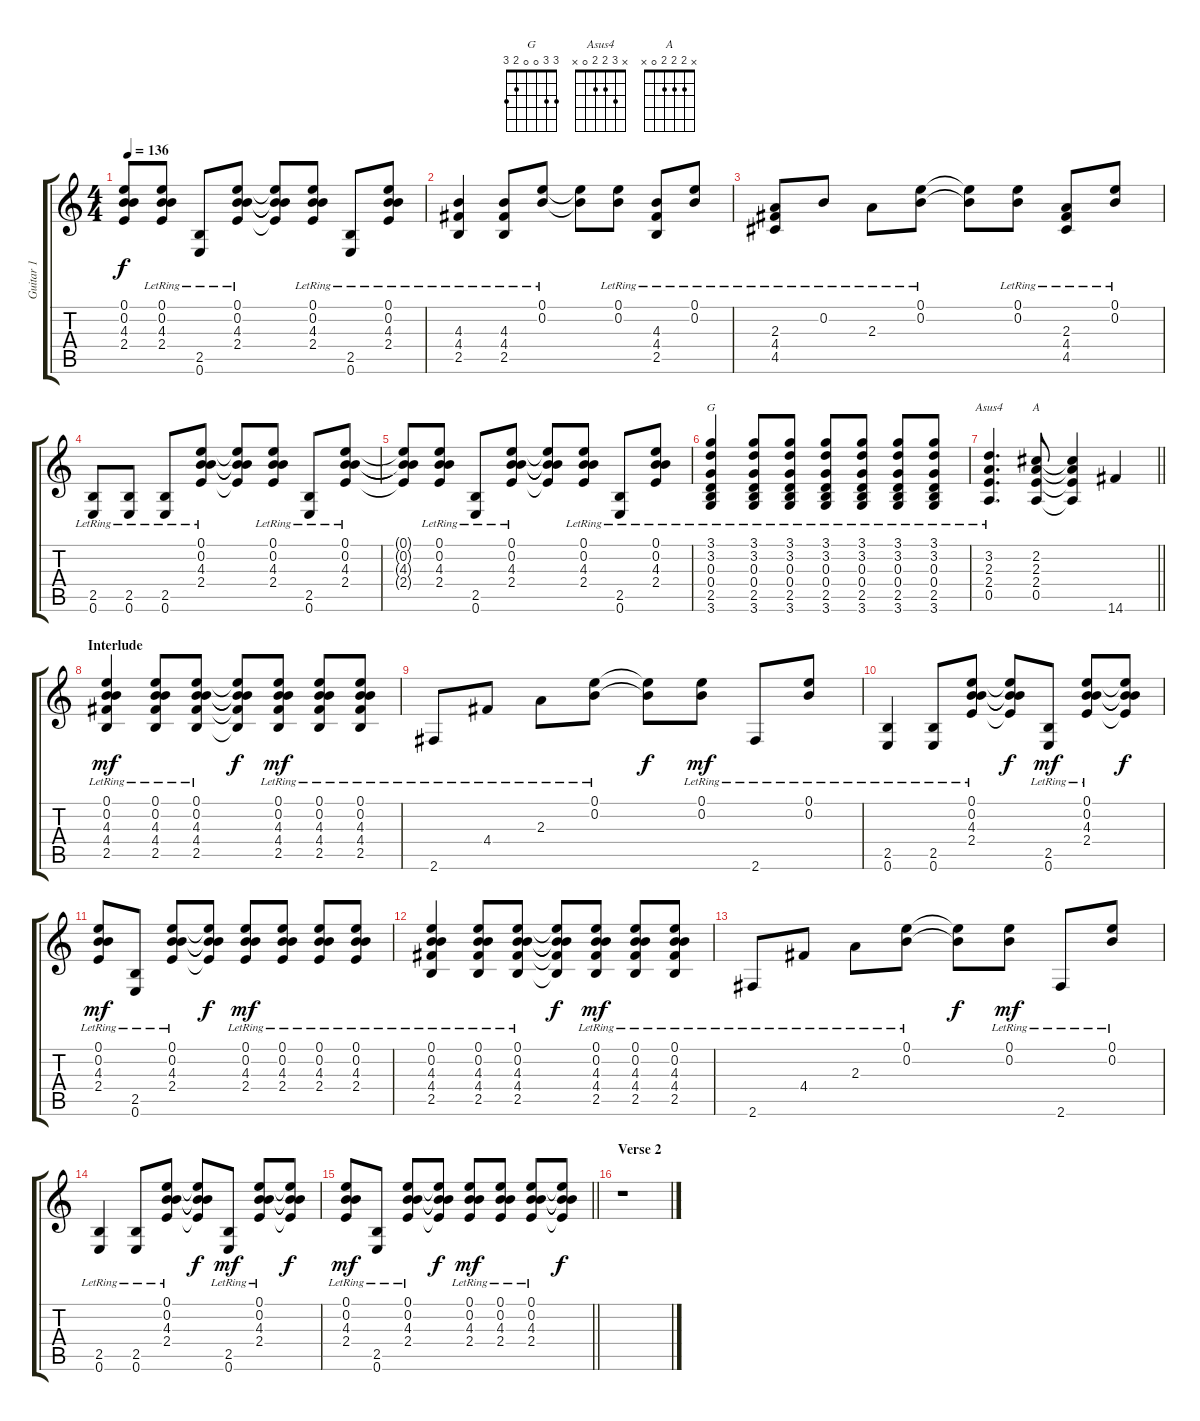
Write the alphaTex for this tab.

\track ("Guitar 1" "Guitar 1") {instrument overdrivenguitar}
\staff {score tabs}
\tuning (E4 B3 G3 D3 A2 E2) {hide}
\chord ("G" 3 3 0 0 2 3)
\chord ("Asus4" x 3 2 2 0 x)
\chord ("A" x 2 2 2 0 x)
\ts (4 4)
\tempo 136
\clef g2
\ks c
(0.1{t} 0.2{t} 4.3{t} 2.4{t}).8{dy f} (0.1{lr} 0.2{lr} 4.3{lr} 2.4{lr}).8 (2.5{lr} 0.6{lr}).8 (0.1{lr} 0.2{lr} 4.3{lr} 2.4{lr}).8 (0.1{t} 0.2{t} 4.3{t} 2.4{t}).8 (0.1{lr} 0.2{lr} 4.3{lr} 2.4{lr}).8 (2.5{lr} 0.6{lr}).8 (0.1{lr} 0.2{lr} 4.3{lr} 2.4{lr}).8 |
(4.3{lr} 4.4{lr} 2.5{lr}).4 (4.3{lr} 4.4{lr} 2.5{lr}).8 (0.1{lr} 0.2{lr}).8 (0.1{t} 0.2{t}).8 (0.1{lr} 0.2{lr}).8 (4.3{lr} 4.4{lr} 2.5{lr}).8 (0.1{lr} 0.2{lr}).8 |
(2.3{lr} 4.4{lr} 4.5{lr}).8 0.2{lr}.8 2.3{lr}.8 (0.1{lr} 0.2{lr}).8 (0.1{t} 0.2{t}).8 (0.1{lr} 0.2{lr}).8 (2.3{lr} 4.4{lr} 4.5{lr}).8 (0.1{lr} 0.2{lr}).8 |
(2.5{lr} 0.6{lr}).8 (2.5{lr} 0.6{lr}).8 (2.5{lr} 0.6{lr}).8 (0.1{lr} 0.2{lr} 4.3{lr} 2.4{lr}).8 (0.1{t} 0.2{t} 4.3{t} 2.4{t}).8 (0.1{lr} 0.2{lr} 4.3{lr} 2.4{lr}).8 (2.5{lr} 0.6{lr}).8 (0.1{lr} 0.2{lr} 4.3{lr} 2.4{lr}).8 |
(0.1{t} 0.2{t} 4.3{t} 2.4{t}).8 (0.1{lr} 0.2{lr} 4.3{lr} 2.4{lr}).8 (2.5{lr} 0.6{lr}).8 (0.1{lr} 0.2{lr} 4.3{lr} 2.4{lr}).8 (0.1{t} 0.2{t} 4.3{t} 2.4{t}).8 (0.1{lr} 0.2{lr} 4.3{lr} 2.4{lr}).8 (2.5{lr} 0.6{lr}).8 (0.1{lr} 0.2{lr} 4.3{lr} 2.4{lr}).8 |
(3.1{lr} 3.2{lr} 0.3{lr} 0.4{lr} 2.5{lr} 3.6{lr}).4{ch "G"} (3.1{lr} 3.2{lr} 0.3{lr} 0.4{lr} 2.5{lr} 3.6{lr}).8 (3.1{lr} 3.2{lr} 0.3{lr} 0.4{lr} 2.5{lr} 3.6{lr}).8 (3.1{lr} 3.2{lr} 0.3{lr} 0.4{lr} 2.5{lr} 3.6{lr}).8 (3.1{lr} 3.2{lr} 0.3{lr} 0.4{lr} 2.5{lr} 3.6{lr}).8 (3.1{lr} 3.2{lr} 0.3{lr} 0.4{lr} 2.5{lr} 3.6{lr}).8 (3.1{lr} 3.2{lr} 0.3{lr} 0.4{lr} 2.5{lr} 3.6{lr}).8 |
\barLineRight lightlight
(3.2{lr} 2.3{lr} 2.4{lr} 0.5{lr}).4{d ch "Asus4"} (2.2 2.3 2.4 0.5).8{ch "A"} (2.2{t} 2.3{t} 2.4{t} 0.5{t}).4 14.6.4 |
\section ("" "Interlude")
(0.1 0.2{lr} 4.3{lr} 4.4{lr} 2.5{lr}).4{dy mf} (0.1 0.2{lr} 4.3{lr} 4.4{lr} 2.5{lr}).8 (0.1 0.2{lr} 4.3{lr} 4.4{lr} 2.5{lr}).8 (0.1{t} 0.2{t} 4.3{t} 4.4{t} 2.5{t}).8{dy f} (0.1{lr} 0.2{lr} 4.3{lr} 4.4{lr} 2.5{lr}).8{dy mf} (0.1{lr} 0.2{lr} 4.3{lr} 4.4{lr} 2.5{lr}).8 (0.1{lr} 0.2{lr} 4.3{lr} 4.4{lr} 2.5{lr}).8 |
2.6{lr}.8 4.4{lr}.8 2.3{lr}.8 (0.1{lr} 0.2{lr}).8 (0.1{t} 0.2{t}).8{dy f} (0.1{lr} 0.2{lr}).8{dy mf} 2.6{lr}.8 (0.1{lr} 0.2{lr}).8 |
(2.5{lr} 0.6{lr}).4 (2.5{lr} 0.6{lr}).8 (0.1{lr} 0.2{lr} 4.3{lr} 2.4{lr}).8 (0.1{t} 0.2{t} 4.3{t} 2.4{t}).8{dy f} (2.5{lr} 0.6{lr}).8{dy mf} (0.1{lr} 0.2{lr} 4.3{lr} 2.4{lr}).8 (0.1{t} 0.2{t} 4.3{t} 2.4{t}).8{dy f} |
(0.1{lr} 0.2{lr} 4.3{lr} 2.4{lr}).8{dy mf} (2.5{lr} 0.6{lr}).8 (0.1{lr} 0.2{lr} 4.3{lr} 2.4{lr}).8 (0.1{t} 0.2{t} 4.3{t} 2.4{t}).8{dy f} (0.1{lr} 0.2{lr} 4.3{lr} 2.4{lr}).8{dy mf} (0.1{lr} 0.2{lr} 4.3{lr} 2.4{lr}).8 (0.1{lr} 0.2{lr} 4.3{lr} 2.4{lr}).8 (0.1{lr} 0.2{lr} 4.3{lr} 2.4{lr}).8 |
(0.1 0.2{lr} 4.3{lr} 4.4{lr} 2.5{lr}).4 (0.1 0.2{lr} 4.3{lr} 4.4{lr} 2.5{lr}).8 (0.1 0.2{lr} 4.3{lr} 4.4{lr} 2.5{lr}).8 (0.1{t} 0.2{t} 4.3{t} 4.4{t} 2.5{t}).8{dy f} (0.1{lr} 0.2{lr} 4.3{lr} 4.4{lr} 2.5{lr}).8{dy mf} (0.1{lr} 0.2{lr} 4.3{lr} 4.4{lr} 2.5{lr}).8 (0.1{lr} 0.2{lr} 4.3{lr} 4.4{lr} 2.5{lr}).8 |
2.6{lr}.8 4.4{lr}.8 2.3{lr}.8 (0.1{lr} 0.2{lr}).8 (0.1{t} 0.2{t}).8{dy f} (0.1{lr} 0.2{lr}).8{dy mf} 2.6{lr}.8 (0.1{lr} 0.2{lr}).8 |
(2.5{lr} 0.6{lr}).4 (2.5{lr} 0.6{lr}).8 (0.1{lr} 0.2{lr} 4.3{lr} 2.4{lr}).8 (0.1{t} 0.2{t} 4.3{t} 2.4{t}).8{dy f} (2.5{lr} 0.6{lr}).8{dy mf} (0.1{lr} 0.2{lr} 4.3{lr} 2.4{lr}).8 (0.1{t} 0.2{t} 4.3{t} 2.4{t}).8{dy f} |
\barLineRight lightlight
(0.1{lr} 0.2{lr} 4.3{lr} 2.4{lr}).8{dy mf} (2.5{lr} 0.6{lr}).8 (0.1{lr} 0.2{lr} 4.3{lr} 2.4{lr}).8 (0.1{t} 0.2{t} 4.3{t} 2.4{t}).8{dy f} (0.1{lr} 0.2{lr} 4.3{lr} 2.4{lr}).8{dy mf} (0.1{lr} 0.2{lr} 4.3{lr} 2.4{lr}).8 (0.1{lr} 0.2{lr} 4.3{lr} 2.4{lr}).8 (0.1{t} 0.2{t} 4.3{t} 2.4{t}).8{dy f} |
\section ("" "Verse 2")
r.1
